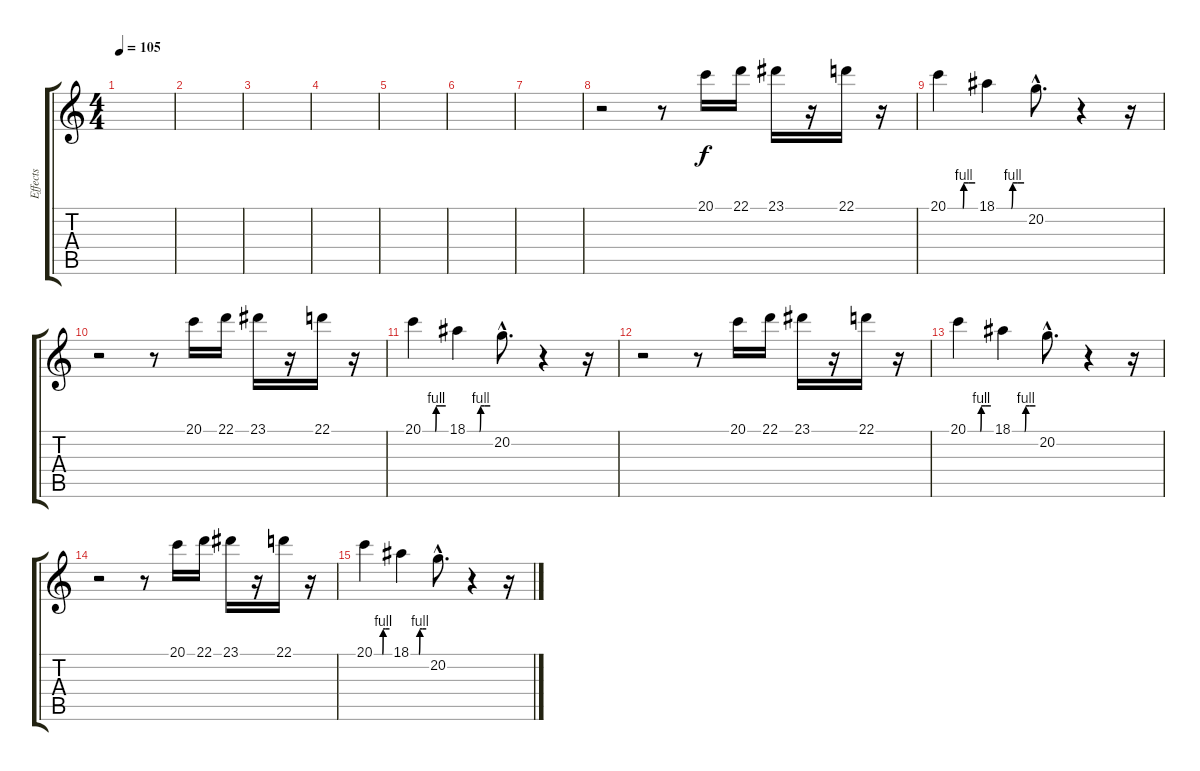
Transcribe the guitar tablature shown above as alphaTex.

\track ("Effects" "Effects") {instrument piccolo}
\staff {score tabs}
\tuning (E4 B3 G3 D3 A2 E2) {hide}
\ts (4 4)
\tempo 105
\clef g2
\ks c
|
|
|
|
|
|
|
r.2 r.8 20.1.16 22.1.16 23.1.16 r.16 22.1.16 r.16 |
20.1{be (custom 0 0 33 0 35 4 45 4 60 4)}.4 18.1{be (custom 0 0 32 0 35 4 45 4 60 4)}.4 20.2{hac}.8{d} r.4 r.16 |
r.2 r.8 20.1.16 22.1.16 23.1.16 r.16 22.1.16 r.16 |
20.1{be (custom 0 0 33 0 35 4 45 4 60 4)}.4 18.1{be (custom 0 0 32 0 35 4 45 4 60 4)}.4 20.2{hac}.8{d} r.4 r.16 |
r.2 r.8 20.1.16 22.1.16 23.1.16 r.16 22.1.16 r.16 |
20.1{be (custom 0 0 33 0 35 4 45 4 60 4)}.4 18.1{be (custom 0 0 32 0 35 4 45 4 60 4)}.4 20.2{hac}.8{d} r.4 r.16 |
r.2 r.8 20.1.16 22.1.16 23.1.16 r.16 22.1.16 r.16 |
20.1{be (custom 0 0 33 0 35 4 45 4 60 4)}.4 18.1{be (custom 0 0 32 0 35 4 45 4 60 4)}.4 20.2{hac}.8{d} r.4 r.16
